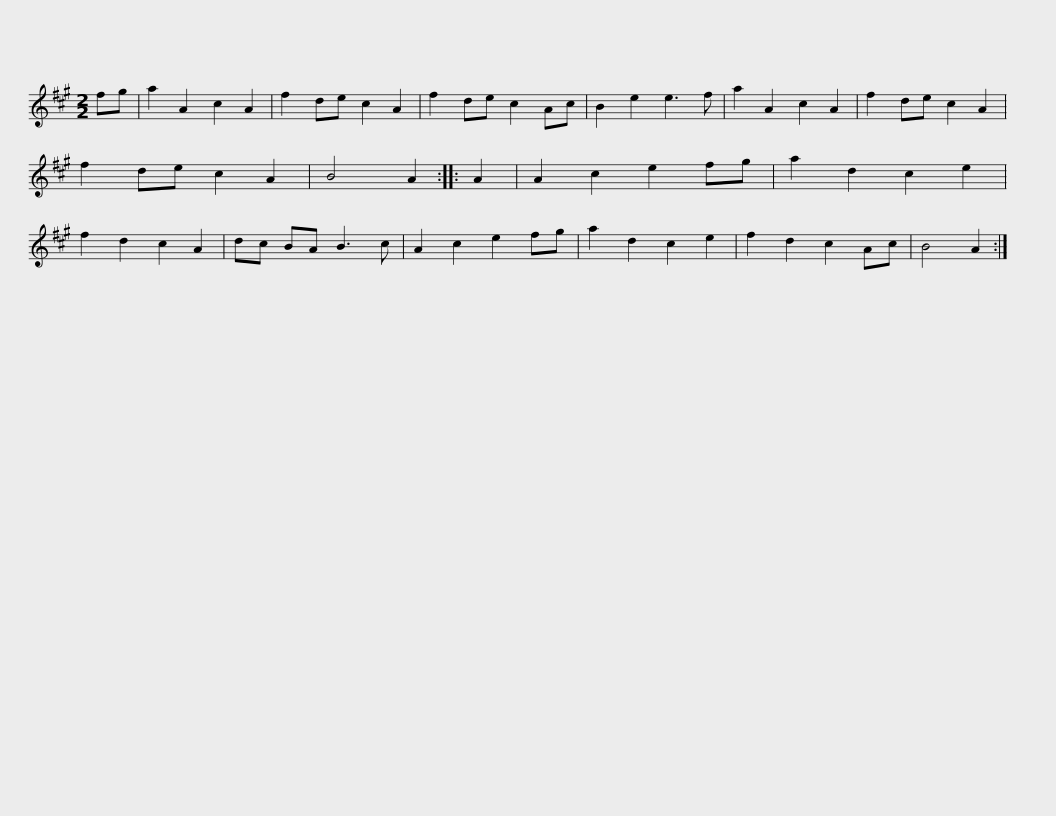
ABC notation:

X:1
L:1/8
M:2/2
I:linebreak $
K:A
V:1 treble
V:1
 fg | a2 A2 c2 A2 | f2 de c2 A2 | f2 de c2 Ac | B2 e2 e3 f | %5
 a2 A2 c2 A2 | f2 de c2 A2 | f2 de c2 A2 | B4 A2 :: A2 |$ %10
 A2 c2 e2 fg | a2 d2 c2 e2 | f2 d2 c2 A2 | dc BA B3 c | A2 c2 e2 fg | %15
 a2 d2 c2 e2 | f2 d2 c2 Ac | B4 A2 :| %18
